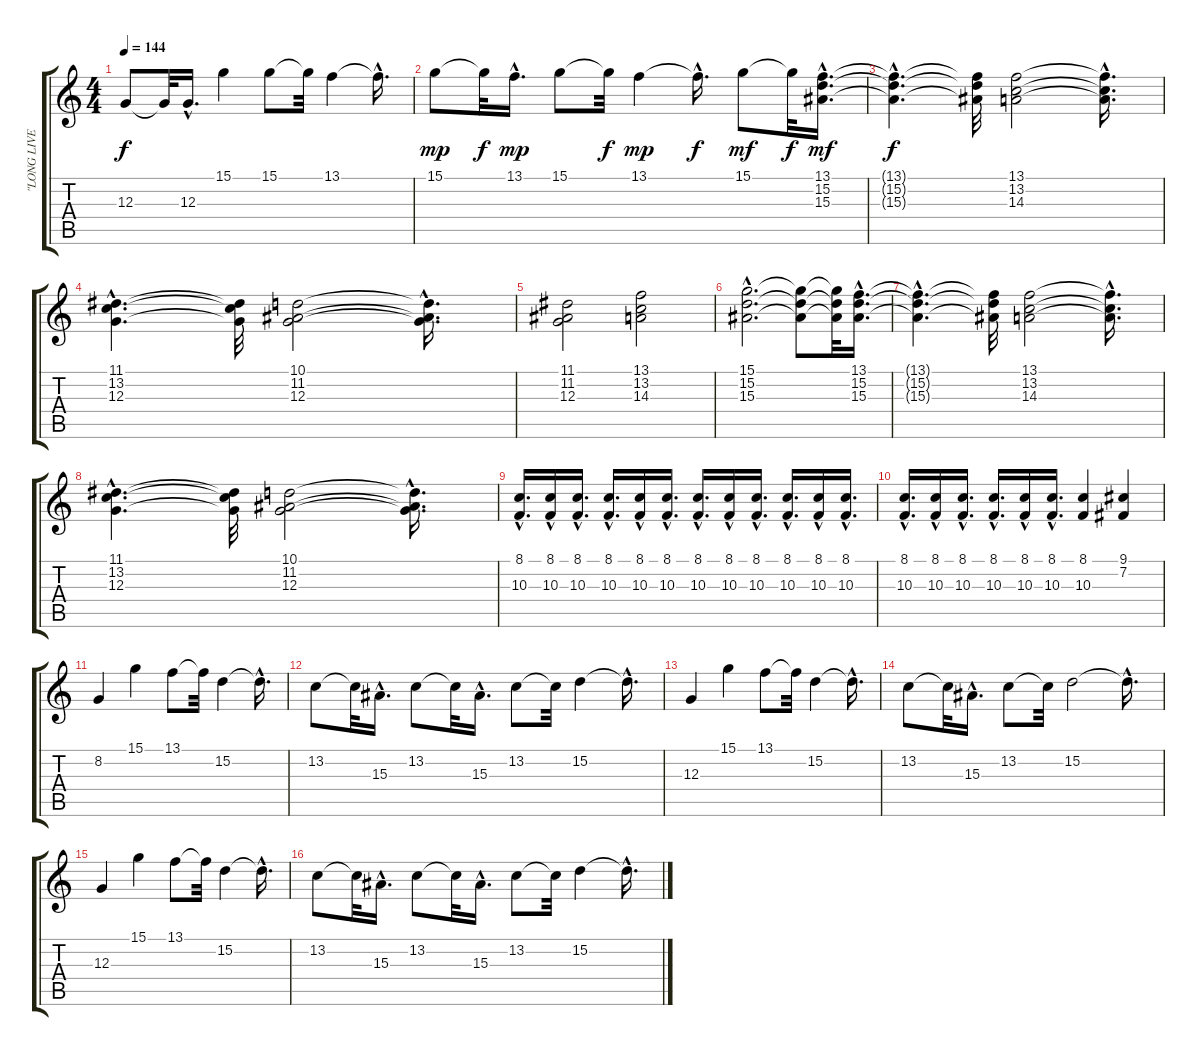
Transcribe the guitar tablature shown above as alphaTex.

\track ("\"LONG LIVE ROCK N' ROLL\"" "\"LONG LIVE") {instrument brightacousticpiano}
\staff {score tabs}
\tuning (E4 B3 G3 D3 A2 E2) {hide}
\ts (4 4)
\tempo 144
\clef g2
\ks c
12.3.8{dy f} 12.3{t}.32 12.3{hac}.16{d} 15.1.4 15.1.8 15.1{t}.32 13.1.4 13.1{hac t}.16{d} |
15.1.8{dy mp} 15.1{t}.32{dy f} 13.1{hac}.16{d dy mp} 15.1.8 15.1{t}.32{dy f} 13.1.4{dy mp} 13.1{hac t}.16{d dy f} 15.1.8{dy mf} 15.1{t}.32{dy f} (13.1{hac} 15.2{hac} 15.3{hac}).16{d dy mf} |
(13.1{hac t} 15.2{hac t} 15.3{hac t}).4{d dy f} (13.1{t} 15.2{t} 15.3{t}).32 (13.1 13.2 14.3).2 (13.1{hac t} 13.2{hac t} 14.3{hac t}).16{d} |
(11.1{hac} 13.2{hac} 12.3{hac}).4{d} (11.1{t} 13.2{t} 12.3{t}).32 (10.1 11.2 12.3).2 (10.1{hac t} 11.2{hac t} 12.3{hac t}).16{d} |
(11.1 11.2 12.3).2 (13.1 13.2 14.3).2 |
(15.1{hac} 15.2{hac} 15.3{hac}).2{d} (15.1{t} 15.2{t} 15.3{t}).8 (15.1{t} 15.2{t} 15.3{t}).32 (13.1{hac} 15.2{hac} 15.3{hac}).16{d} |
(13.1{hac t} 15.2{hac t} 15.3{hac t}).4{d} (13.1{t} 15.2{t} 15.3{t}).32 (13.1 13.2 14.3).2 (13.1{hac t} 13.2{hac t} 14.3{hac t}).16{d} |
(11.1{hac} 13.2{hac} 12.3{hac}).4{d} (11.1{t} 13.2{t} 12.3{t}).32 (10.1 11.2 12.3).2 (10.1{hac t} 11.2{hac t} 12.3{hac t}).16{d} |
(8.1{hac} 10.3{hac}).16{d} (8.1{hac} 10.3{hac}).16 (8.1{hac} 10.3{hac}).16{d} (8.1{hac} 10.3{hac}).16{d} (8.1{hac} 10.3{hac}).16 (8.1{hac} 10.3{hac}).16{d} (8.1{hac} 10.3{hac}).16{d} (8.1{hac} 10.3{hac}).16 (8.1{hac} 10.3{hac}).16{d} (8.1{hac} 10.3{hac}).16{d} (8.1{hac} 10.3{hac}).16 (8.1{hac} 10.3{hac}).16{d} |
(8.1{hac} 10.3{hac}).16{d} (8.1{hac} 10.3{hac}).16 (8.1{hac} 10.3{hac}).16{d} (8.1{hac} 10.3{hac}).16{d} (8.1{hac} 10.3{hac}).16 (8.1{hac} 10.3{hac}).16{d} (8.1 10.3).4 (9.1 7.2).4 |
8.2.4 15.1.4 13.1.8 13.1{t}.32 15.2.4 15.2{hac t}.16{d} |
13.2.8 13.2{t}.32 15.3{hac}.16{d} 13.2.8 13.2{t}.32 15.3{hac}.16{d} 13.2.8 13.2{t}.32 15.2.4 15.2{hac t}.16{d} |
12.3.4 15.1.4 13.1.8 13.1{t}.32 15.2.4 15.2{hac t}.16{d} |
13.2.8 13.2{t}.32 15.3{hac}.16{d} 13.2.8 13.2{t}.32 15.2.2 15.2{hac t}.16{d} |
12.3.4 15.1.4 13.1.8 13.1{t}.32 15.2.4 15.2{hac t}.16{d} |
13.2.8 13.2{t}.32 15.3{hac}.16{d} 13.2.8 13.2{t}.32 15.3{hac}.16{d} 13.2.8 13.2{t}.32 15.2.4 15.2{hac t}.16{d}
